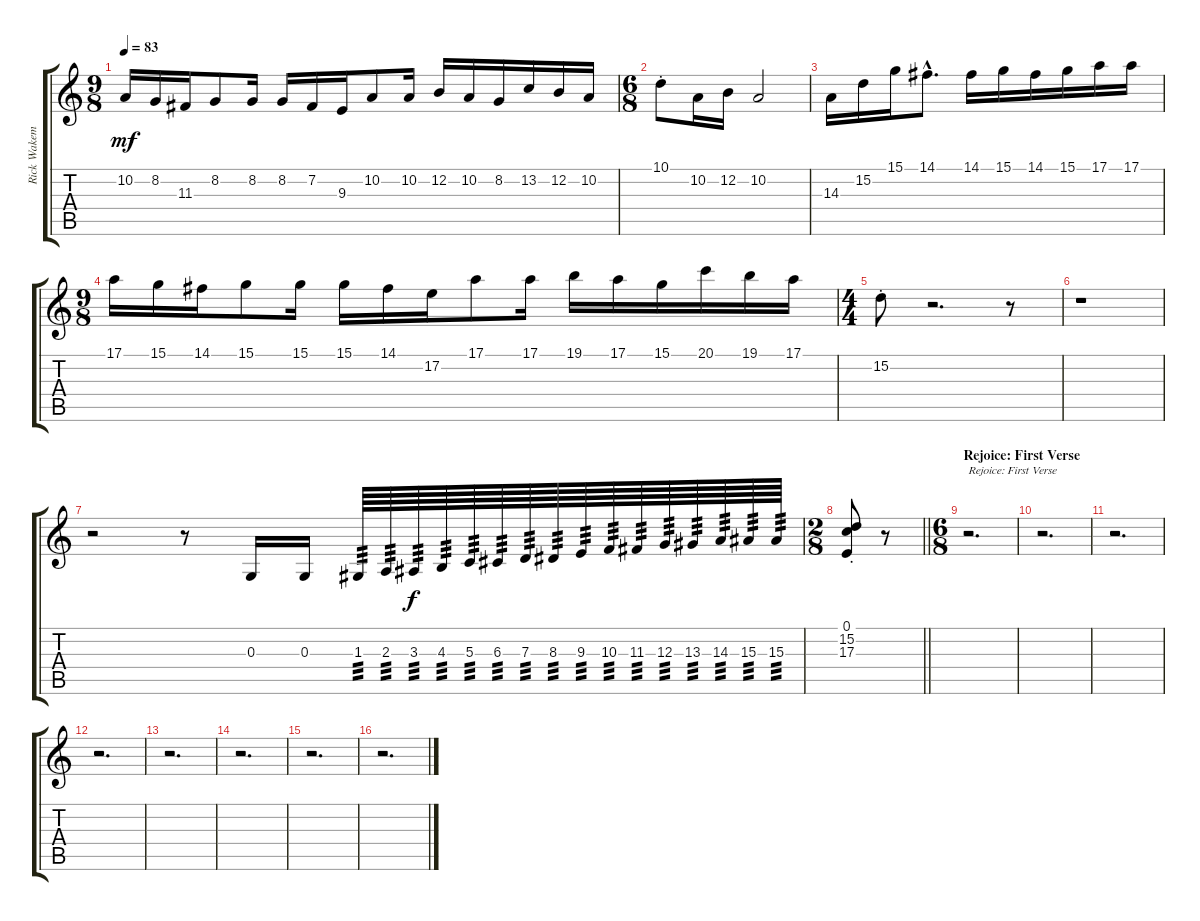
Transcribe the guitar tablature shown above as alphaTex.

\track ("Rick Wakeman 1" "Rick Wakem") {instrument lead2sawtooth}
\staff {score tabs}
\tuning (E4 B3 G3 D3 A2 E2) {hide}
\ts (9 8)
\tempo 83
\clef g2
\ks c
10.2.16{dy mf} 8.2.16 11.3.16 8.2.8 8.2.16 8.2.16 7.2.16 9.3.16 10.2.8 10.2.16 12.2.16 10.2.16 8.2.16 13.2.16 12.2.16 10.2.16 |
\ts (6 8)
10.1{st}.8 10.2.16 12.2.16 10.2.2 |
14.3.16 15.2.16 15.1.16 14.1{hac}.8{d} 14.1.16 15.1.16 14.1.16 15.1.16 17.1.16 17.1.16 |
\ts (9 8)
17.1.16 15.1.16 14.1.16 15.1.8 15.1.16 15.1.16 14.1.16 17.2.16 17.1.8 17.1.16 19.1.16 17.1.16 15.1.16 20.1.16 19.1.16 17.1.16 |
\ts (4 4)
15.2{st}.8 r.2{d} r.8 |
r.1 |
r.2 r.8 0.3.16 0.3.16 1.3.64{tp 3} 2.3.64{tp 3} 3.3.64{tp 3 dy f} 4.3.64{tp 3} 5.3.64{tp 3} 6.3.64{tp 3} 7.3.64{tp 3} 8.3.64{tp 3} 9.3.64{tp 3} 10.3.64{tp 3} 11.3.64{tp 3} 12.3.64{tp 3} 13.3.64{tp 3} 14.3.64{tp 3} 15.3.64{tp 3} 15.3.64{tp 3} |
\ts (2 8)
\barLineRight lightlight
(0.1 15.2{st} 17.3{st}).8 r.8 |
\ts (6 8)
\section ("" "Rejoice: First Verse")
r.2{d txt "Rejoice: First Verse"} |
r.2{d} |
r.2{d} |
r.2{d} |
r.2{d} |
r.2{d} |
r.2{d} |
r.2{d}
